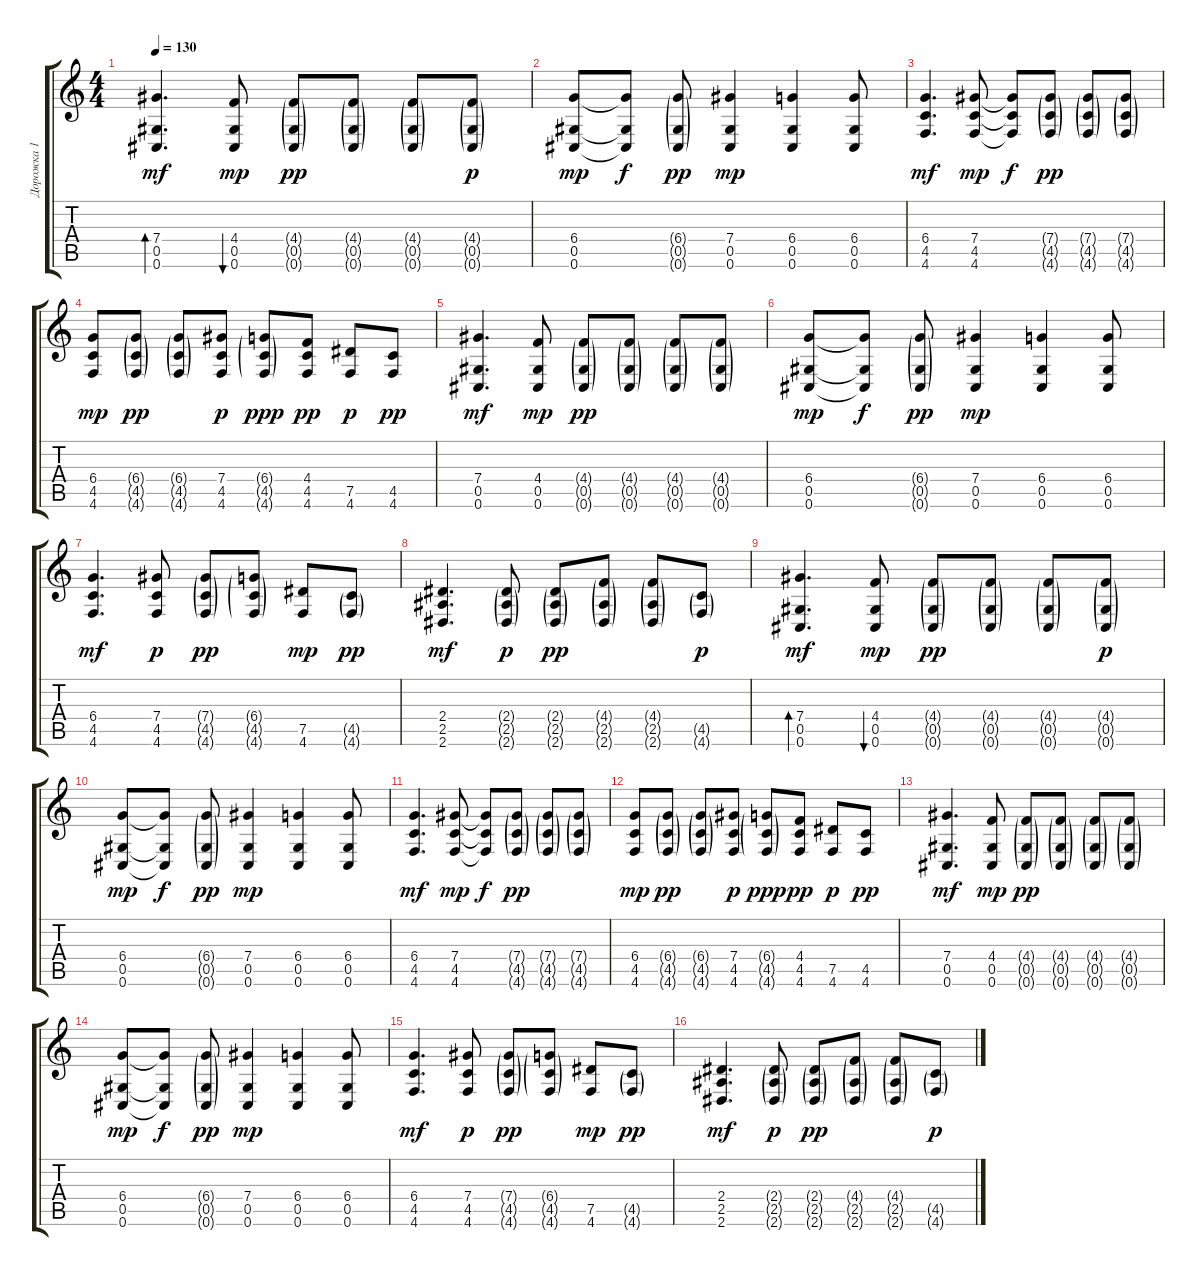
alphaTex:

\track ("Дорожка 1" "Дорожка 1") {instrument acousticguitarsteel}
\staff {score tabs}
\tuning (Eb4 Bb3 Gb3 Db3 Ab2 Db2) {hide}
\ts (4 4)
\tempo 130
\clef g2
\ks aminor
(7.4 0.5 0.6).4{d bd 60 dy mf} (4.4 0.5 0.6).8{bu 60 dy mp} (4.4{g} 0.5{g} 0.6{g}).8{dy pp} (4.4{g} 0.5{g} 0.6{g}).8 (4.4{g} 0.5{g} 0.6{g}).8 (4.4{g} 0.5{g} 0.6{g}).8{dy p} |
(6.4 0.5 0.6).8{dy mp} (6.4{t} 0.5{t} 0.6{t}).8{dy f} (6.4{g} 0.5{g} 0.6{g}).8{dy pp} (7.4 0.5 0.6).4{dy mp} (6.4 0.5 0.6).4 (6.4 0.5 0.6).8 |
(6.4 4.5 4.6).4{d dy mf} (7.4 4.5 4.6).8{dy mp} (7.4{t} 4.5{t} 4.6{t}).8{dy f} (7.4{g} 4.5{g} 4.6{g}).8{dy pp} (7.4{g} 4.5{g} 4.6{g}).8 (7.4{g} 4.5{g} 4.6{g}).8 |
(6.4 4.5 4.6).8{dy mp} (6.4{g} 4.5{g} 4.6{g}).8{dy pp} (6.4{g} 4.5{g} 4.6{g}).8 (7.4 4.5 4.6).8{dy p} (6.4{g} 4.5{g} 4.6{g}).8{dy ppp} (4.4 4.5 4.6).8{dy pp} (7.5 4.6).8{dy p} (4.5 4.6).8{dy pp} |
(7.4 0.5 0.6).4{d dy mf} (4.4 0.5 0.6).8{dy mp} (4.4{g} 0.5{g} 0.6{g}).8{dy pp} (4.4{g} 0.5{g} 0.6{g}).8 (4.4{g} 0.5{g} 0.6{g}).8 (4.4{g} 0.5{g} 0.6{g}).8 |
(6.4 0.5 0.6).8{dy mp} (6.4{t} 0.5{t} 0.6{t}).8{dy f} (6.4{g} 0.5{g} 0.6{g}).8{dy pp} (7.4 0.5 0.6).4{dy mp} (6.4 0.5 0.6).4 (6.4 0.5 0.6).8 |
(6.4 4.5 4.6).4{d dy mf} (7.4 4.5 4.6).8{dy p} (7.4{g} 4.5{g} 4.6{g}).8{dy pp} (6.4{g} 4.5{g} 4.6{g}).8 (7.5 4.6).8{dy mp} (4.5{g} 4.6{g}).8{dy pp} |
(2.4 2.5 2.6).4{d dy mf} (2.4{g} 2.5{g} 2.6{g}).8{dy p} (2.4{g} 2.5{g} 2.6{g}).8{dy pp} (4.4{g} 2.5{g} 2.6{g}).8 (4.4{g} 2.5{g} 2.6{g}).8 (4.5{g} 4.6{g}).8{dy p} |
(7.4 0.5 0.6).4{d bd 60 dy mf} (4.4 0.5 0.6).8{bu 60 dy mp} (4.4{g} 0.5{g} 0.6{g}).8{dy pp} (4.4{g} 0.5{g} 0.6{g}).8 (4.4{g} 0.5{g} 0.6{g}).8 (4.4{g} 0.5{g} 0.6{g}).8{dy p} |
(6.4 0.5 0.6).8{dy mp} (6.4{t} 0.5{t} 0.6{t}).8{dy f} (6.4{g} 0.5{g} 0.6{g}).8{dy pp} (7.4 0.5 0.6).4{dy mp} (6.4 0.5 0.6).4 (6.4 0.5 0.6).8 |
(6.4 4.5 4.6).4{d dy mf} (7.4 4.5 4.6).8{dy mp} (7.4{t} 4.5{t} 4.6{t}).8{dy f} (7.4{g} 4.5{g} 4.6{g}).8{dy pp} (7.4{g} 4.5{g} 4.6{g}).8 (7.4{g} 4.5{g} 4.6{g}).8 |
(6.4 4.5 4.6).8{dy mp} (6.4{g} 4.5{g} 4.6{g}).8{dy pp} (6.4{g} 4.5{g} 4.6{g}).8 (7.4 4.5 4.6).8{dy p} (6.4{g} 4.5{g} 4.6{g}).8{dy ppp} (4.4 4.5 4.6).8{dy pp} (7.5 4.6).8{dy p} (4.5 4.6).8{dy pp} |
(7.4 0.5 0.6).4{d dy mf} (4.4 0.5 0.6).8{dy mp} (4.4{g} 0.5{g} 0.6{g}).8{dy pp} (4.4{g} 0.5{g} 0.6{g}).8 (4.4{g} 0.5{g} 0.6{g}).8 (4.4{g} 0.5{g} 0.6{g}).8 |
(6.4 0.5 0.6).8{dy mp} (6.4{t} 0.5{t} 0.6{t}).8{dy f} (6.4{g} 0.5{g} 0.6{g}).8{dy pp} (7.4 0.5 0.6).4{dy mp} (6.4 0.5 0.6).4 (6.4 0.5 0.6).8 |
(6.4 4.5 4.6).4{d dy mf} (7.4 4.5 4.6).8{dy p} (7.4{g} 4.5{g} 4.6{g}).8{dy pp} (6.4{g} 4.5{g} 4.6{g}).8 (7.5 4.6).8{dy mp} (4.5{g} 4.6{g}).8{dy pp} |
(2.4 2.5 2.6).4{d dy mf} (2.4{g} 2.5{g} 2.6{g}).8{dy p} (2.4{g} 2.5{g} 2.6{g}).8{dy pp} (4.4{g} 2.5{g} 2.6{g}).8 (4.4{g} 2.5{g} 2.6{g}).8 (4.5{g} 4.6{g}).8{dy p}
